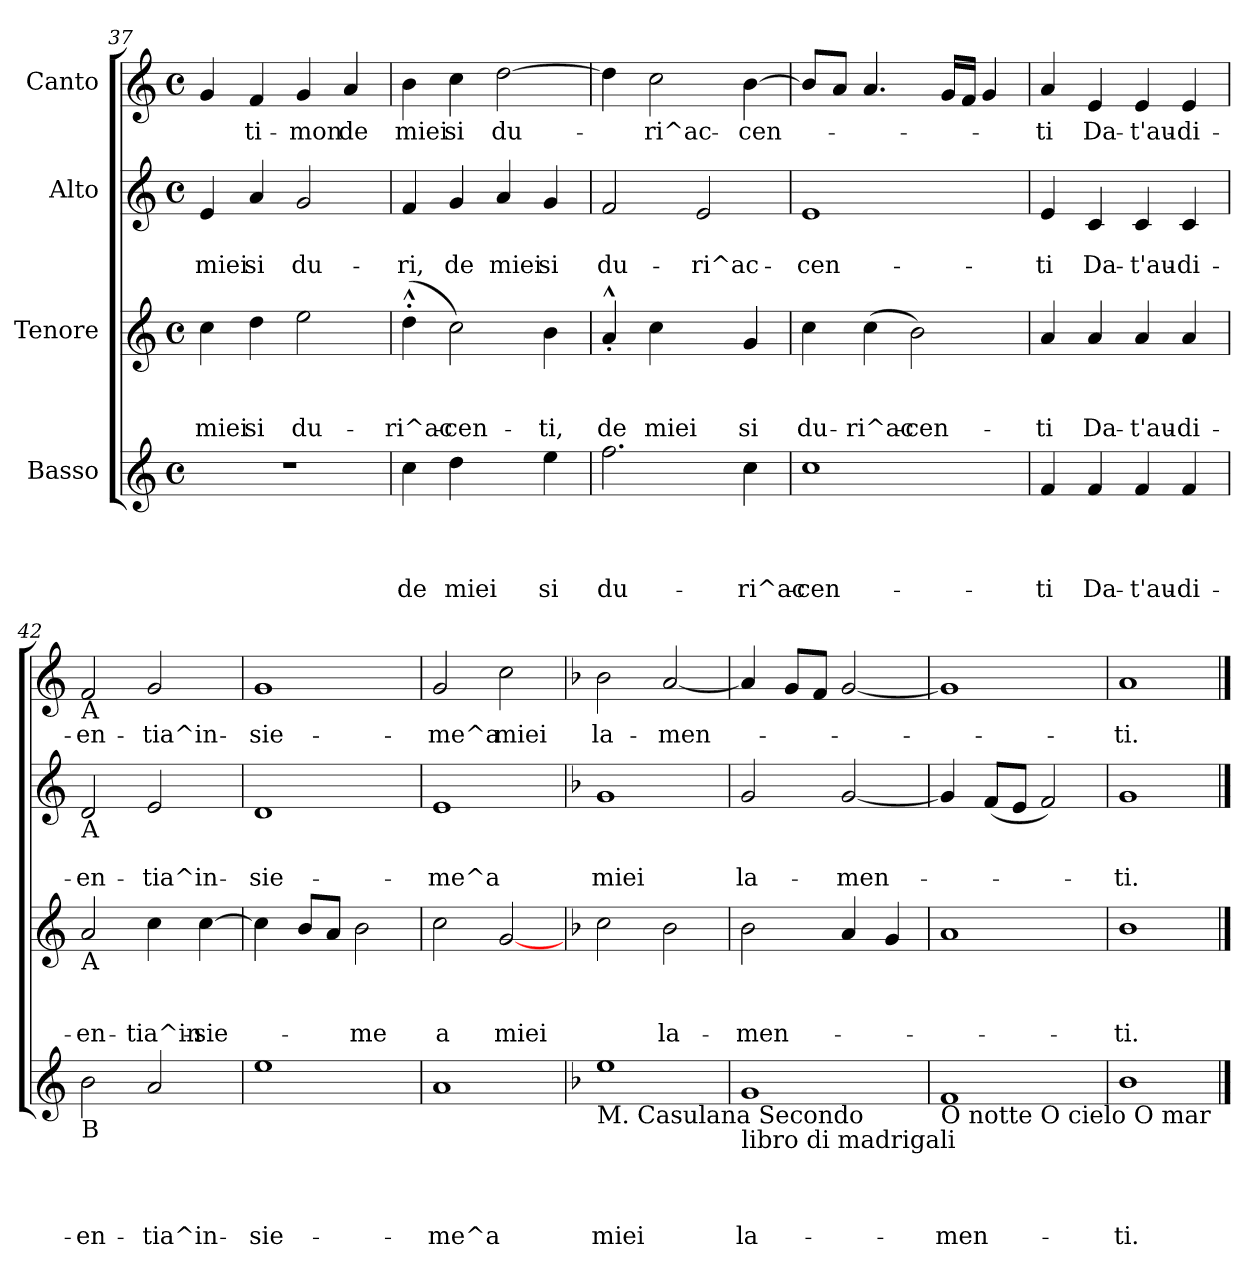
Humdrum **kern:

**kern	**text	**text	**text	**text	**kern	**text	**text	**text	**kern	**text	**text	**kern	**text
*part4	*part4	*part4	*part4	*part4	*part3	*part3	*part3	*part3	*part2	*part2	*part2	*part1	*part1
*staff4	*staff4	*staff4	*staff4	*staff4	*staff3	*staff3	*staff3	*staff3	*staff2	*staff2	*staff2	*staff1	*staff1
*I"Basso	*	*	*	*	*I"Tenore	*	*	*	*I"Alto	*	*	*I"Canto	*
*clefG2	*	*	*	*	*clefG2	*	*	*	*clefG2	*	*	*clefG2	*
*k[]	*	*	*	*	*k[]	*	*	*	*k[]	*	*	*k[]	*
*C:	*	*	*	*	*C:	*	*	*	*C:	*	*	*C:	*
*M4/4	*	*	*	*	*M4/4	*	*	*	*M4/4	*	*	*M4/4	*
*met(c)	*	*	*	*	*met(c)	*	*	*	*met(c)	*	*	*met(c)	*
=37	=37	=37	=37	=37	=37	=37	=37	=37	=37	=37	=37	=37	=37
!	!	!	!	!	!	!	!	!LO:LY:b	!	!	!LO:LY:b	!	!
1r	.	.	.	.	4cc\	.	.	miei	4e/	.	miei	4g/	.
!	!	!	!	!	!	!	!	!LO:LY:b	!	!	!LO:LY:b	!	!LO:LY:b
.	.	.	.	.	4dd\	.	.	si	4a/	.	si	4f/	-ti-
!	!	!	!	!	!	!	!	!LO:LY:b	!	!	!LO:LY:b	!	!LO:LY:b
.	.	.	.	.	2ee\	.	.	du-	2g/	.	du-	4g/	-mon
!	!	!	!	!	!	!	!	!	!	!	!	!	!LO:LY:b
.	.	.	.	.	.	.	.	.	.	.	.	4a/	de
=38	=38	=38	=38	=38	=38	=38	=38	=38	=38	=38	=38	=38	=38
!	!	!	!	!LO:LY:b	!	!	!	!LO:LY:b	!	!	!LO:LY:b	!	!LO:LY:b
4cc\	.	.	.	de	(<4dd^^>'>\	.	.	-ri^ac-	4f/	.	-ri,	4b\	miei
!	!	!	!	!LO:LY:b	!	!	!	!LO:LY:b	!	!	!LO:LY:b	!	!LO:LY:b
4dd\	.	.	.	miei	2cc\)	.	.	-cen-	4g/	.	de	4cc\	si
!	!	!	!	!	!	!	!	!	!	!	!LO:LY:b	!	!LO:LY:b
4ryy	.	.	.	.	.	.	.	.	4a/	.	miei	[>2dd\	du-
!	!	!	!	!LO:LY:b	!	!	!	!LO:LY:b	!	!	!LO:LY:b	!	!
4ee\	.	.	.	si	4b\	.	.	-ti,	4g/	.	si	.	.
=39	=39	=39	=39	=39	=39	=39	=39	=39	=39	=39	=39	=39	=39
!	!	!	!	!LO:LY:b	!	!	!	!LO:LY:b	!	!	!LO:LY:b	!	!
2.ff\	.	.	.	du-	4a^^<'</	.	.	de	2f/	.	du-	4dd\]	.
!	!	!	!	!	!	!	!	!LO:LY:b	!	!	!	!	!LO:LY:b
.	.	.	.	.	4cc\	.	.	miei	.	.	.	2cc\	-ri^ac-
!	!	!	!	!	!	!	!	!	!	!	!LO:LY:b	!	!
.	.	.	.	.	4ryy	.	.	.	2e/	.	-ri^ac-	.	.
!	!	!	!	!LO:LY:b	!	!	!	!LO:LY:b	!	!	!	!	!LO:LY:b
4cc\	.	.	.	-ri^ac-	4g/	.	.	si	.	.	.	[>4b\	-cen-
=40	=40	=40	=40	=40	=40	=40	=40	=40	=40	=40	=40	=40	=40
!	!	!	!	!LO:LY:b	!	!	!	!LO:LY:b	!	!	!LO:LY:b	!	!
1cc	.	.	.	-cen-	4cc\	.	.	du-	1e	.	-cen-	8b/L]	.
.	.	.	.	.	.	.	.	.	.	.	.	8a/J	.
!	!	!	!	!	!	!	!	!LO:LY:b	!	!	!	!	!
.	.	.	.	.	(<4cc\	.	.	-ri^ac-	.	.	.	4.a/	.
!	!	!	!	!	!	!	!	!LO:LY:b	!	!	!	!	!
.	.	.	.	.	2b\)	.	.	-cen-	.	.	.	.	.
.	.	.	.	.	.	.	.	.	.	.	.	16g/LL	.
.	.	.	.	.	.	.	.	.	.	.	.	16f/JJ	.
.	.	.	.	.	.	.	.	.	.	.	.	4g/	.
=41	=41	=41	=41	=41	=41	=41	=41	=41	=41	=41	=41	=41	=41
!	!	!	!	!LO:LY:b	!	!	!	!LO:LY:b	!	!	!LO:LY:b	!	!LO:LY:b
4f/	.	.	.	-ti	4a/	.	.	-ti	4e/	.	-ti	4a/	-ti
!	!	!	!	!LO:LY:b	!	!	!	!LO:LY:b	!	!	!LO:LY:b	!	!LO:LY:b
4f/	.	.	.	Da-	4a/	.	.	Da-	4c/	.	Da-	4e/	Da-
!	!	!	!	!LO:LY:b	!	!	!	!LO:LY:b	!	!	!LO:LY:b	!	!LO:LY:b
4f/	.	.	.	-t'au-	4a/	.	.	-t'au-	4c/	.	-t'au-	4e/	-t'au-
!	!	!	!	!LO:LY:b	!	!	!	!LO:LY:b	!	!	!LO:LY:b	!	!LO:LY:b
4f/	.	.	.	-di-	4a/	.	.	-di-	4c/	.	-di-	4e/	-di-
!!LO:PB:g=z
=42	=42	=42	=42	=42	=42	=42	=42	=42	=42	=42	=42	=42	=42
!	!	!	!	!	!	!	!	!	!	!	!	!LO:TX:b:t=A	!
!	!	!	!	!	!	!	!	!	!LO:TX:b:t=A	!	!	!	!
!	!	!	!	!	!LO:TX:b:t=A	!	!	!	!	!	!	!	!
!LO:TX:b:t=B	!	!	!	!	!	!	!	!	!	!	!	!	!
!	!	!	!	!LO:LY:b	!	!	!	!LO:LY:b	!	!	!LO:LY:b	!	!LO:LY:b
2b\	.	.	.	-en-	2a/	.	.	-en-	2d/	.	-en-	2f/	-en-
!	!	!	!	!LO:LY:b	!	!	!	!LO:LY:b	!	!	!LO:LY:b	!	!LO:LY:b
2a/	.	.	.	-tia^in-	4cc\	.	.	-tia^in-	2e/	.	-tia^in-	2g/	-tia^in-
!	!	!	!	!	!	!	!	!LO:LY:b	!	!	!	!	!
.	.	.	.	.	[>4cc\	.	.	-sie-	.	.	.	.	.
=43	=43	=43	=43	=43	=43	=43	=43	=43	=43	=43	=43	=43	=43
!	!	!	!	!LO:LY:b	!	!	!	!	!	!	!LO:LY:b	!	!LO:LY:b
1ee	.	.	.	-sie-	4cc\]	.	.	.	1d	.	-sie-	1g	-sie-
.	.	.	.	.	8b/L	.	.	.	.	.	.	.	.
.	.	.	.	.	8a/J	.	.	.	.	.	.	.	.
!	!	!	!	!	!	!	!	!LO:LY:b	!	!	!	!	!
.	.	.	.	.	2b\	.	.	-me	.	.	.	.	.
=44	=44	=44	=44	=44	=44	=44	=44	=44	=44	=44	=44	=44	=44
!	!	!	!	!LO:LY:b	!	!	!	!LO:LY:b	!	!	!LO:LY:b	!	!LO:LY:b
1a	.	.	.	-me^a	2cc\	.	.	a	1e	.	-me^a	2g/	-me^a
!	!	!	!	!	!	!	!	!LO:LY:b	!	!	!	!	!LO:LY:b
.	.	.	.	.	[<2g/	.	.	miei	.	.	.	2cc\	miei
=45	=45	=45	=45	=45	=45	=45	=45	=45	=45	=45	=45	=45	=45
*k[b-]	*	*	*	*	*k[b-]	*	*	*	*k[b-]	*	*	*k[b-]	*
*F:	*	*	*	*	*F:	*	*	*	*F:	*	*	*F:	*
!LO:TX:b:t=M. Casulana Secondo	!	!	!	!	!	!	!	!	!	!	!	!	!
!	!	!	!	!LO:LY:b	!	!	!	!	!	!	!LO:LY:b	!	!LO:LY:b
1ee	.	.	.	miei	2cc\	.	.	.	1g	.	miei	2b-\	la-
!	!	!	!	!	!	!	!	!LO:LY:b	!	!	!	!	!LO:LY:b
.	.	.	.	.	2b-\	.	.	la-	.	.	.	[<2a/	-men-
=46	=46	=46	=46	=46	=46	=46	=46	=46	=46	=46	=46	=46	=46
!LO:TX:b:t=libro di madrigali	!	!	!	!	!	!	!	!	!	!	!	!	!
!	!	!	!	!LO:LY:b	!	!	!	!LO:LY:b	!	!	!LO:LY:b	!	!
1g	.	.	.	la-	2b-\	.	.	-men-	2g/	.	la-	4a/]	.
.	.	.	.	.	.	.	.	.	.	.	.	8g/L	.
.	.	.	.	.	.	.	.	.	.	.	.	8f/J	.
!	!	!	!	!	!	!	!	!	!	!	!LO:LY:b	!	!
.	.	.	.	.	4a/	.	.	.	[<2g/	.	-men-	[<2g/	.
.	.	.	.	.	4g/	.	.	.	.	.	.	.	.
=47	=47	=47	=47	=47	=47	=47	=47	=47	=47	=47	=47	=47	=47
!LO:TX:b:t=O notte O cielo O mar	!	!	!	!	!	!	!	!	!	!	!	!	!
!	!	!	!	!LO:LY:b	!	!	!	!	!	!	!	!	!
1f	.	.	.	-men-	1a	.	.	.	4g/]	.	.	1g]	.
.	.	.	.	.	.	.	.	.	(>8f/L	.	.	.	.
.	.	.	.	.	.	.	.	.	8e/J	.	.	.	.
.	.	.	.	.	.	.	.	.	2f/)	.	.	.	.
=48	=48	=48	=48	=48	=48	=48	=48	=48	=48	=48	=48	=48	=48
!	!	!	!	!LO:LY:b	!	!	!	!LO:LY:b	!	!	!LO:LY:b	!	!LO:LY:b
1b-	.	.	.	-ti.	1b-	.	.	-ti.	1g	.	-ti.	1a	-ti.
==	==	==	==	==	==	==	==	==	==	==	==	==	==
*-	*-	*-	*-	*-	*-	*-	*-	*-	*-	*-	*-	*-	*-
